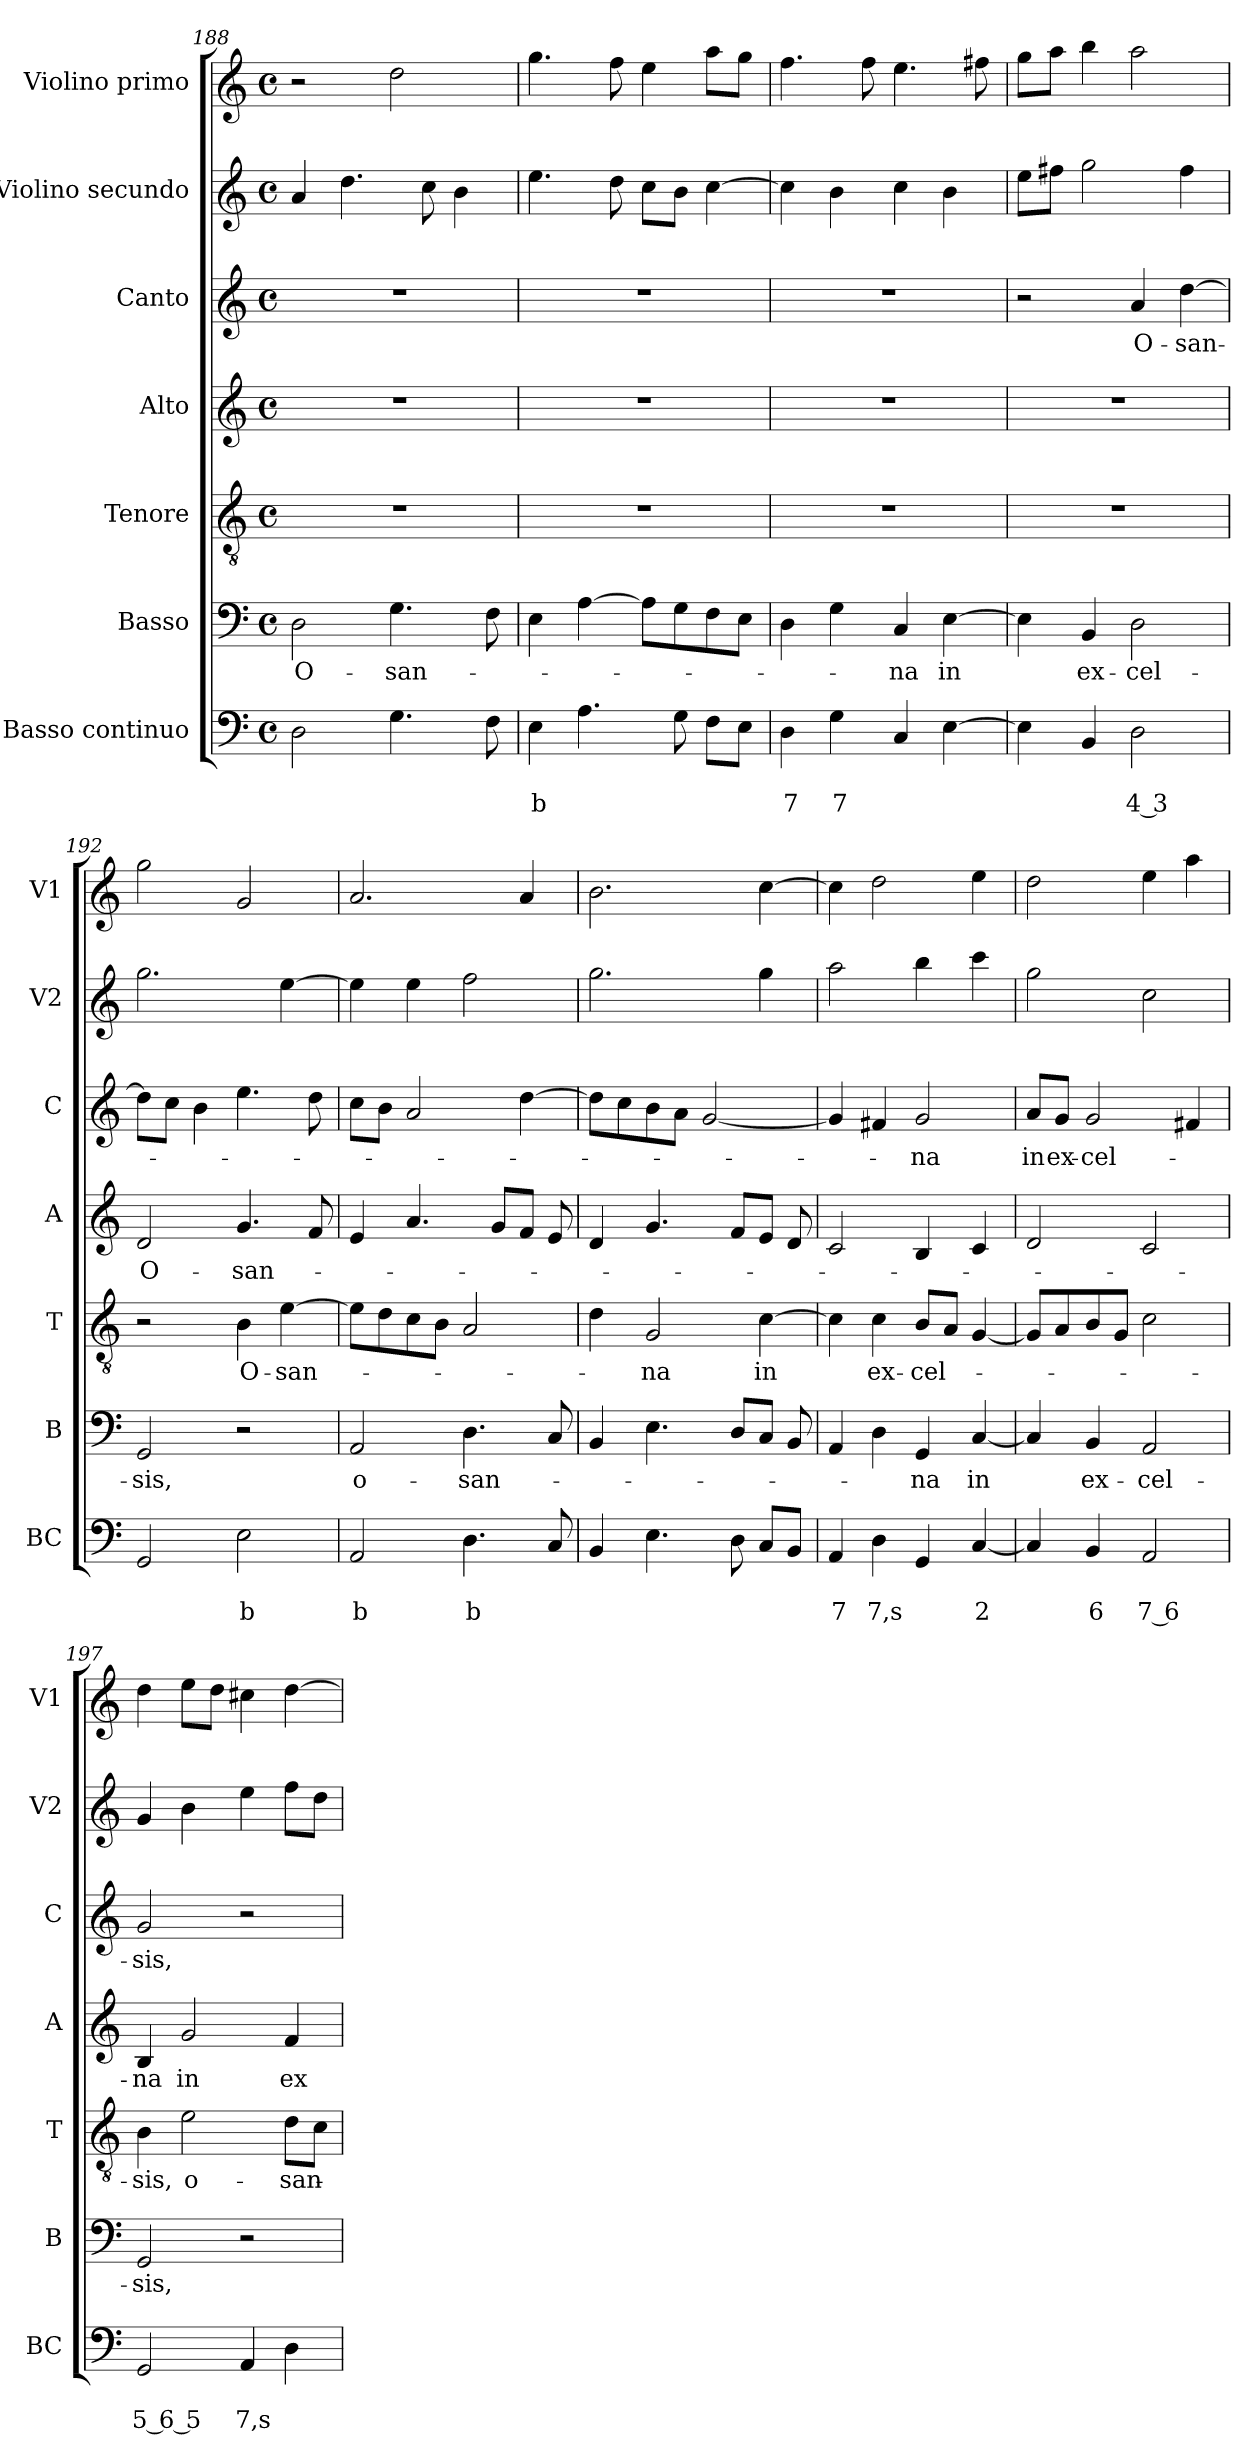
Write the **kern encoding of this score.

**kern	**text	**text	**kern	**text	**kern	**text	**kern	**text	**kern	**text	**kern	**kern
*part7	*part7	*part7	*part6	*part6	*part5	*part5	*part4	*part4	*part3	*part3	*part2	*part1
*staff7	*staff7	*staff7	*staff6	*staff6	*staff5	*staff5	*staff4	*staff4	*staff3	*staff3	*staff2	*staff1
*I"Basso continuo	*	*	*I"Basso	*	*I"Tenore	*	*I"Alto	*	*I"Canto	*	*I"Violino secundo	*I"Violino primo
*I'BC	*	*	*I'B	*	*I'T	*	*I'A	*	*I'C	*	*I'V2	*I'V1
!!LO:PB:g=z
*clefF4	*	*	*clefF4	*	*clefGv2	*	*clefG2	*	*clefG2	*	*clefG2	*clefG2
*k[]	*	*	*k[]	*	*k[]	*	*k[]	*	*k[]	*	*k[]	*k[]
*C:	*	*	*C:	*	*C:	*	*C:	*	*C:	*	*C:	*C:
*M4/4	*	*	*M4/4	*	*M4/4	*	*M4/4	*	*M4/4	*	*M4/4	*M4/4
*met(c)	*	*	*met(c)	*	*met(c)	*	*met(c)	*	*met(c)	*	*met(c)	*met(c)
=188	=188	=188	=188	=188	=188	=188	=188	=188	=188	=188	=188	=188
!	!	!	!	!LO:LY:b	!	!	!	!	!	!	!	!
2D\	.	.	2D\	O-	1r	.	1r	.	1r	.	4a/	2r
.	.	.	.	.	.	.	.	.	.	.	4.dd\	.
!	!	!	!	!LO:LY:b	!	!	!	!	!	!	!	!
4.G\	.	.	4.G\	-san-	.	.	.	.	.	.	.	2dd\
.	.	.	.	.	.	.	.	.	.	.	8cc\	.
.	.	.	.	.	.	.	.	.	.	.	4b\	.
8F\	.	.	8F\	.	.	.	.	.	.	.	.	.
=189	=189	=189	=189	=189	=189	=189	=189	=189	=189	=189	=189	=189
!	!	!LO:LY:b	!	!	!	!	!	!	!	!	!	!
4E\	.	b	4E\	.	1r	.	1r	.	1r	.	4.ee\	4.gg\
4.A\	.	.	[4A\	.	.	.	.	.	.	.	.	.
.	.	.	.	.	.	.	.	.	.	.	8dd\	8ff\
.	.	.	8A\L]	.	.	.	.	.	.	.	8cc\L	4ee\
8G\	.	.	8G\	.	.	.	.	.	.	.	8b\J	.
8F\L	.	.	8F\	.	.	.	.	.	.	.	[4cc\	8aa\L
8E\J	.	.	8E\J	.	.	.	.	.	.	.	.	8gg\J
=190	=190	=190	=190	=190	=190	=190	=190	=190	=190	=190	=190	=190
!	!	!LO:LY:b	!	!	!	!	!	!	!	!	!	!
4D\	.	7	4D\	.	1r	.	1r	.	1r	.	4cc\]	4.ff\
!	!	!LO:LY:b	!	!	!	!	!	!	!	!	!	!
4G\	.	7	4G\	.	.	.	.	.	.	.	4b\	.
.	.	.	.	.	.	.	.	.	.	.	.	8ff\
!	!	!	!	!LO:LY:b	!	!	!	!	!	!	!	!
4C/	.	.	4C/	-na	.	.	.	.	.	.	4cc\	4.ee\
!	!	!	!	!LO:LY:b	!	!	!	!	!	!	!	!
[4E\	.	.	[4E\	in	.	.	.	.	.	.	4b\	.
.	.	.	.	.	.	.	.	.	.	.	.	8ff#X\
=191	=191	=191	=191	=191	=191	=191	=191	=191	=191	=191	=191	=191
4E\]	.	.	4E\]	.	1r	.	1r	.	2r	.	8ee\L	8gg\L
.	.	.	.	.	.	.	.	.	.	.	8ff#X\J	8aa\J
!	!	!	!	!LO:LY:b	!	!	!	!	!	!	!	!
4BB/	.	.	4BB/	ex-	.	.	.	.	.	.	2gg\	4bb\
!	!	!LO:LY:b	!	!LO:LY:b	!	!	!	!	!	!LO:LY:b	!	!
2D\	.	4 3	2D\	-cel-	.	.	.	.	4a/	O-	.	2aa\
!	!	!	!	!	!	!	!	!	!	!LO:LY:b	!	!
.	.	.	.	.	.	.	.	.	[4dd\	-san-	4ff#\	.
=192	=192	=192	=192	=192	=192	=192	=192	=192	=192	=192	=192	=192
!	!	!	!	!LO:LY:b	!	!	!	!LO:LY:b	!	!	!	!
2GG/	.	.	2GG/	-sis,	2r	.	2d/	O-	8dd\L]	.	2.gg\	2gg\
.	.	.	.	.	.	.	.	.	8cc\J	.	.	.
.	.	.	.	.	.	.	.	.	4b\	.	.	.
!	!	!LO:LY:b	!	!	!	!LO:LY:b	!	!LO:LY:b	!	!	!	!
2E\	.	b	2r	.	4B\	O-	4.g/	-san-	4.ee\	.	.	2g/
!	!	!	!	!	!	!LO:LY:b	!	!	!	!	!	!
.	.	.	.	.	[4e\	-san-	.	.	.	.	[4ee\	.
.	.	.	.	.	.	.	8f/	.	8dd\	.	.	.
=193	=193	=193	=193	=193	=193	=193	=193	=193	=193	=193	=193	=193
!	!	!LO:LY:b	!	!LO:LY:b	!	!	!	!	!	!	!	!
2AA/	.	b	2AA/	o-	8e\L]	.	4e/	.	8cc\L	.	4ee\]	2.a/
.	.	.	.	.	8d\	.	.	.	8b\J	.	.	.
.	.	.	.	.	8c\	.	4.a/	.	2a/	.	4ee\	.
.	.	.	.	.	8B\J	.	.	.	.	.	.	.
!	!	!LO:LY:b	!	!LO:LY:b	!	!	!	!	!	!	!	!
4.D\	.	b	4.D\	-san-	2A/	.	.	.	.	.	2ff\	.
.	.	.	.	.	.	.	8g/L	.	.	.	.	.
.	.	.	.	.	.	.	8f/J	.	[4dd\	.	.	4a/
8C/	.	.	8C/	.	.	.	8e/	.	.	.	.	.
!!LO:LB:g=z
=194	=194	=194	=194	=194	=194	=194	=194	=194	=194	=194	=194	=194
4BB/	.	.	4BB/	.	4d\	.	4d/	.	8dd\L]	.	2.gg\	2.b\
.	.	.	.	.	.	.	.	.	8cc\	.	.	.
!	!	!	!	!	!	!LO:LY:b	!	!	!	!	!	!
4.E\	.	.	4.E\	.	2G/	-na	4.g/	.	8b\	.	.	.
.	.	.	.	.	.	.	.	.	8a\J	.	.	.
.	.	.	.	.	.	.	.	.	[2g/	.	.	.
8D\	.	.	8D/L	.	.	.	8f/L	.	.	.	.	.
!	!	!	!	!	!	!LO:LY:b	!	!	!	!	!	!
8C/L	.	.	8C/J	.	[4c\	in	8e/J	.	.	.	4gg\	[4cc\
8BB/J	.	.	8BB/	.	.	.	8d/	.	.	.	.	.
=195	=195	=195	=195	=195	=195	=195	=195	=195	=195	=195	=195	=195
!	!	!LO:LY:b	!	!	!	!	!	!	!	!	!	!
4AA/	.	7	4AA/	.	4c\]	.	2c/	.	4g/]	.	2aa\	4cc\]
!	!	!LO:LY:b	!	!	!	!LO:LY:b	!	!	!	!	!	!
4D\	.	7,s	4D\	.	4c\	ex-	.	.	4f#X/	.	.	2dd\
!	!	!	!	!LO:LY:b	!	!LO:LY:b	!	!	!	!LO:LY:b	!	!
4GG/	.	.	4GG/	-na	8B/L	-cel-	4B/	.	2g/	-na	4bb\	.
.	.	.	.	.	8A/J	.	.	.	.	.	.	.
!	!	!LO:LY:b	!	!LO:LY:b	!	!	!	!	!	!	!	!
[4C/	.	2	[4C/	in	[4G/	.	4c/	.	.	.	4ccc\	4ee\
=196	=196	=196	=196	=196	=196	=196	=196	=196	=196	=196	=196	=196
!	!	!	!	!	!	!	!	!	!	!LO:LY:b	!	!
4C/]	.	.	4C/]	.	8G/L]	.	2d/	.	8a/L	in	2gg\	2dd\
!	!	!	!	!	!	!	!	!	!	!LO:LY:b	!	!
.	.	.	.	.	8A/	.	.	.	8g/J	ex-	.	.
!	!	!LO:LY:b	!	!LO:LY:b	!	!	!	!	!	!LO:LY:b	!	!
4BB/	.	6	4BB/	ex-	8B/	.	.	.	2g/	-cel-	.	.
.	.	.	.	.	8G/J	.	.	.	.	.	.	.
!	!	!LO:LY:b	!	!LO:LY:b	!	!	!	!	!	!	!	!
2AA/	.	7 6	2AA/	-cel-	2c\	.	2c/	.	.	.	2cc\	4ee\
.	.	.	.	.	.	.	.	.	4f#X/	.	.	4aa\
=197	=197	=197	=197	=197	=197	=197	=197	=197	=197	=197	=197	=197
!	!	!LO:LY:b	!	!LO:LY:b	!	!LO:LY:b	!	!LO:LY:b	!	!LO:LY:b	!	!
2GG/	.	5 6 5	2GG/	-sis,	4B\	-sis,	4B/	-na	2g/	-sis,	4g/	4dd\
!	!	!	!	!	!	!LO:LY:b	!	!LO:LY:b	!	!	!	!
.	.	.	.	.	2e\	o-	2g/	in	.	.	4b\	8ee\L
.	.	.	.	.	.	.	.	.	.	.	.	8dd\J
!	!	!LO:LY:b	!	!	!	!	!	!	!	!	!	!
4AA/	.	7,s	2r	.	.	.	.	.	2r	.	4ee\	4cc#X\
!	!	!	!	!	!	!LO:LY:b	!	!LO:LY:b	!	!	!	!
4D\	.	.	.	.	8d\L	-san-	4f/	ex-	.	.	8ff\L	[4dd\
.	.	.	.	.	8c\J	.	.	.	.	.	8dd\J	.
=	=	=	=	=	=	=	=	=	=	=	=	=
*-	*-	*-	*-	*-	*-	*-	*-	*-	*-	*-	*-	*-
